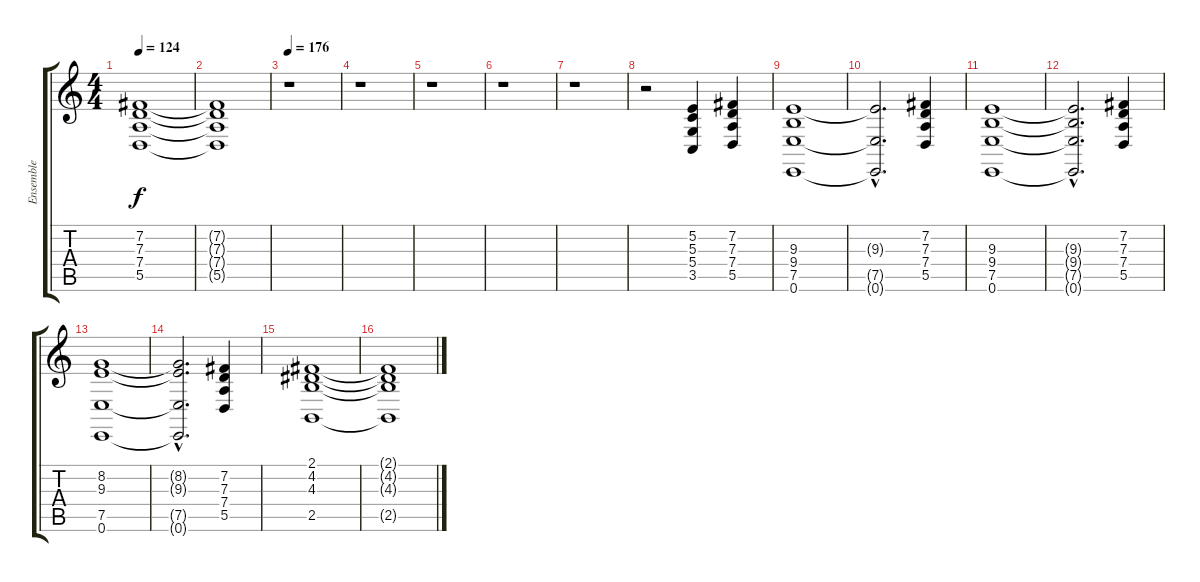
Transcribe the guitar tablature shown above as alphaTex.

\track ("Ensemble" "Ensemble") {instrument stringensemble1}
\staff {score tabs}
\tuning (E4 B3 G3 D3 A2 E2) {hide}
\ts (4 4)
\tempo 124
\clef g2
\ks c
(7.2 7.3 7.4 5.5).1{dy f} |
(7.2{t} 7.3{t} 7.4{t} 5.5{t}).1 |
\section ("" "")
\tempo 176
r.1 |
r.1 |
r.1 |
r.1 |
r.1 |
r.2 (5.2 5.3 5.4 3.5).4 (7.2 7.3 7.4 5.5).4 |
(9.3 9.4 7.5 0.6).1 |
(9.3{hac t} 7.5{hac t} 0.6{hac t}).2{d} (7.2 7.3 7.4 5.5).4 |
(9.3 9.4 7.5 0.6).1 |
(9.3{hac t} 9.4{hac t} 7.5{hac t} 0.6{hac t}).2{d} (7.2 7.3 7.4 5.5).4 |
\section ("" "")
(8.2 9.3 7.5 0.6).1 |
(8.2{hac t} 9.3{hac t} 7.5{hac t} 0.6{hac t}).2{d} (7.2 7.3 7.4 5.5).4 |
(2.1 4.2 4.3 2.5).1 |
(2.1{t} 4.2{t} 4.3{t} 2.5{t}).1
